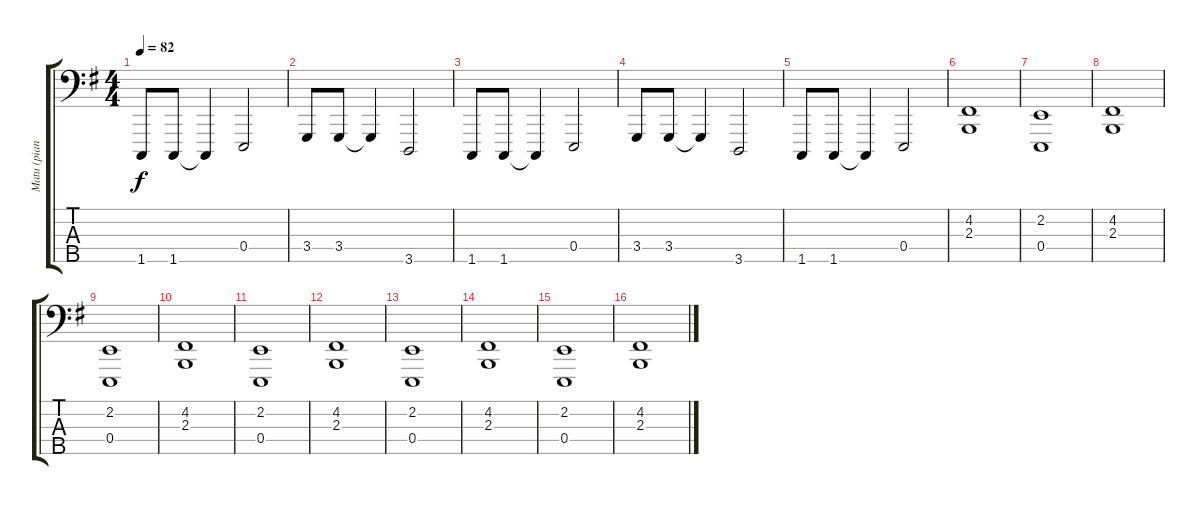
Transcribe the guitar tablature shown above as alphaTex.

\track ("Matu (piano MG)" "Matu (pian") {instrument electricgrandpiano}
\staff {score tabs}
\tuning (G2 D2 A1 E1 B0) {hide}
\ts (4 4)
\tempo 82
\clef f4
\ks g
1.5.8{dy f} 1.5.8 1.5{t}.4 0.4.2 |
3.4.8 3.4.8 3.4{t}.4 3.5.2 |
1.5.8 1.5.8 1.5{t}.4 0.4.2 |
3.4.8 3.4.8 3.4{t}.4 3.5.2 |
1.5.8 1.5.8 1.5{t}.4 0.4.2 |
(4.2 2.3).1 |
(2.2 0.4).1 |
(4.2 2.3).1 |
(2.2 0.4).1 |
(4.2 2.3).1 |
(2.2 0.4).1 |
(4.2 2.3).1 |
(2.2 0.4).1 |
(4.2 2.3).1 |
(2.2 0.4).1 |
(4.2 2.3).1
